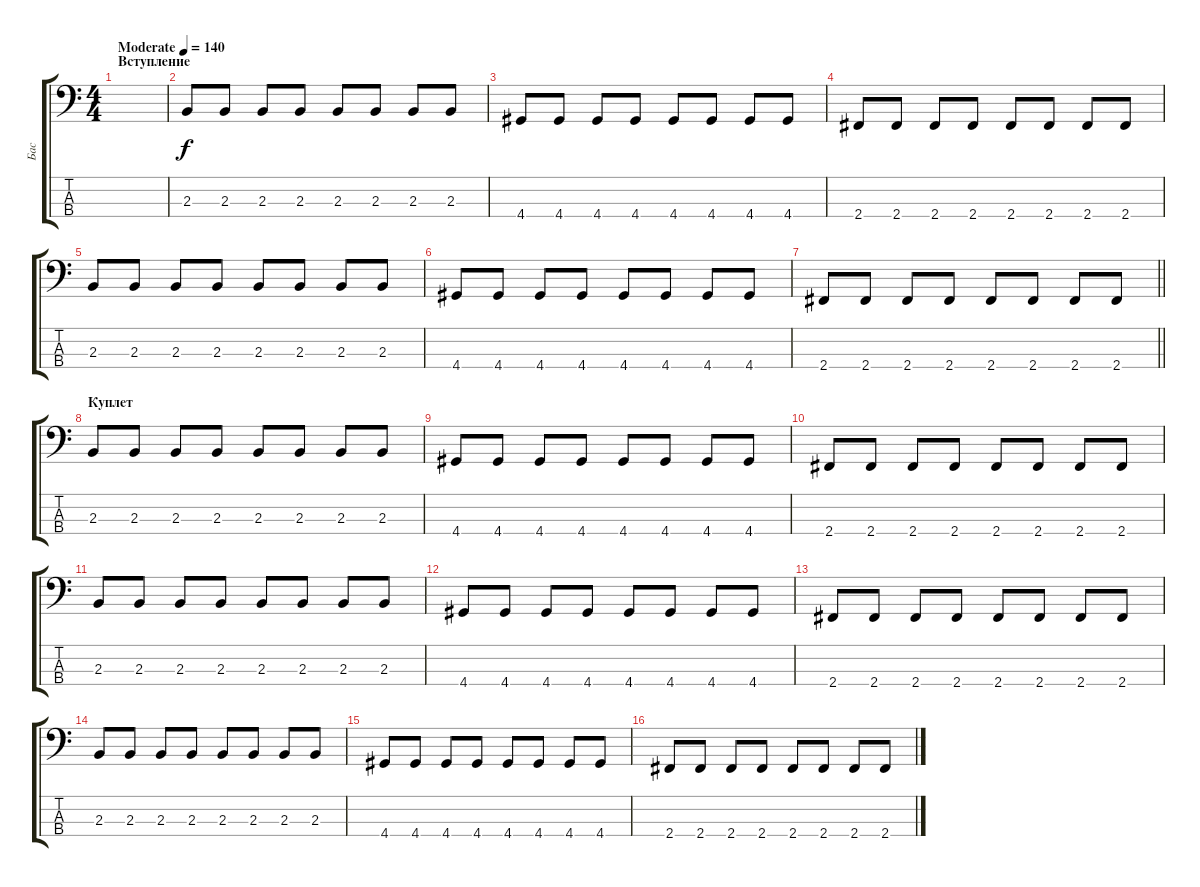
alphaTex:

\track ("Бас" "Бас") {instrument electricbassfinger}
\staff {score tabs}
\tuning (G2 D2 A1 E1) {hide}
\ts (4 4)
\section ("" "Вступление")
\tempo (140 "Moderate")
\clef f4
\ks c
|
2.3.8 2.3.8 2.3.8 2.3.8 2.3.8 2.3.8 2.3.8 2.3.8 |
4.4.8 4.4.8 4.4.8 4.4.8 4.4.8 4.4.8 4.4.8 4.4.8 |
2.4.8 2.4.8 2.4.8 2.4.8 2.4.8 2.4.8 2.4.8 2.4.8 |
2.3.8 2.3.8 2.3.8 2.3.8 2.3.8 2.3.8 2.3.8 2.3.8 |
4.4.8 4.4.8 4.4.8 4.4.8 4.4.8 4.4.8 4.4.8 4.4.8 |
\barLineRight lightlight
2.4.8{dy f} 2.4.8 2.4.8 2.4.8 2.4.8 2.4.8 2.4.8 2.4.8 |
\section ("" "Куплет")
2.3.8 2.3.8 2.3.8 2.3.8 2.3.8 2.3.8 2.3.8 2.3.8 |
4.4.8 4.4.8 4.4.8 4.4.8 4.4.8 4.4.8 4.4.8 4.4.8 |
2.4.8 2.4.8 2.4.8 2.4.8 2.4.8 2.4.8 2.4.8 2.4.8 |
2.3.8 2.3.8 2.3.8 2.3.8 2.3.8 2.3.8 2.3.8 2.3.8 |
4.4.8 4.4.8 4.4.8 4.4.8 4.4.8 4.4.8 4.4.8 4.4.8 |
2.4.8 2.4.8 2.4.8 2.4.8 2.4.8 2.4.8 2.4.8 2.4.8 |
2.3.8 2.3.8 2.3.8 2.3.8 2.3.8 2.3.8 2.3.8 2.3.8 |
4.4.8 4.4.8 4.4.8 4.4.8 4.4.8 4.4.8 4.4.8 4.4.8 |
2.4.8 2.4.8 2.4.8 2.4.8 2.4.8 2.4.8 2.4.8 2.4.8
